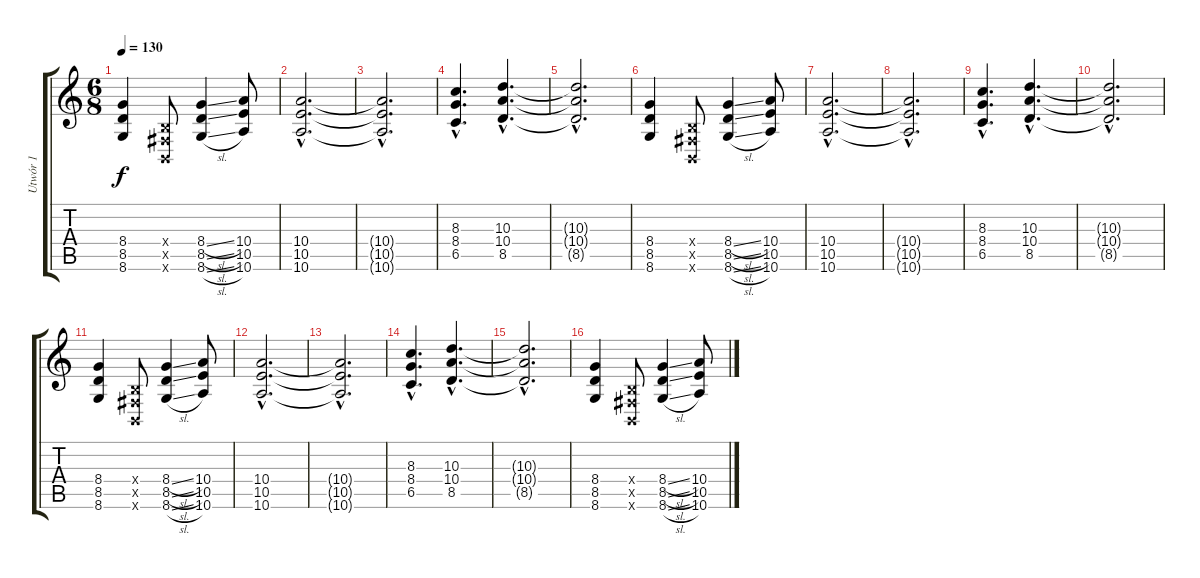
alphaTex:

\track ("Utwór 1" "Utwór 1") {instrument distortionguitar}
\staff {score tabs}
\tuning (Db4 Ab3 E3 B2 Gb2 B1) {hide}
\ts (6 8)
\tempo 130
\clef g2
\ks c
(8.4 8.5 8.6).4{dy f} (0.4{x} 0.5{x} 0.6{x}).8 (8.4{sl} 8.5{sl} 8.6{sl}).4 (10.4 10.5 10.6).8 |
(10.4{hac} 10.5{hac} 10.6{hac}).2{d} |
(10.4{hac t} 10.5{hac t} 10.6{hac t}).2{d} |
(8.3{hac} 8.4{hac} 6.5{hac}).4{d} (10.3{hac} 10.4{hac} 8.5{hac}).4{d} |
(10.3{hac t} 10.4{hac t} 8.5{hac t}).2{d} |
(8.4 8.5 8.6).4 (0.4{x} 0.5{x} 0.6{x}).8 (8.4{sl} 8.5{sl} 8.6{sl}).4 (10.4 10.5 10.6).8 |
(10.4{hac} 10.5{hac} 10.6{hac}).2{d} |
(10.4{hac t} 10.5{hac t} 10.6{hac t}).2{d} |
(8.3{hac} 8.4{hac} 6.5{hac}).4{d} (10.3{hac} 10.4{hac} 8.5{hac}).4{d} |
(10.3{hac t} 10.4{hac t} 8.5{hac t}).2{d} |
(8.4 8.5 8.6).4 (0.4{x} 0.5{x} 0.6{x}).8 (8.4{sl} 8.5{sl} 8.6{sl}).4 (10.4 10.5 10.6).8 |
(10.4{hac} 10.5{hac} 10.6{hac}).2{d} |
(10.4{hac t} 10.5{hac t} 10.6{hac t}).2{d} |
(8.3{hac} 8.4{hac} 6.5{hac}).4{d volume 16} (10.3{hac} 10.4{hac} 8.5{hac}).4{d} |
(10.3{hac t} 10.4{hac t} 8.5{hac t}).2{d} |
(8.4 8.5 8.6).4 (0.4{x} 0.5{x} 0.6{x}).8 (8.4{sl} 8.5{sl} 8.6{sl}).4 (10.4 10.5 10.6).8
